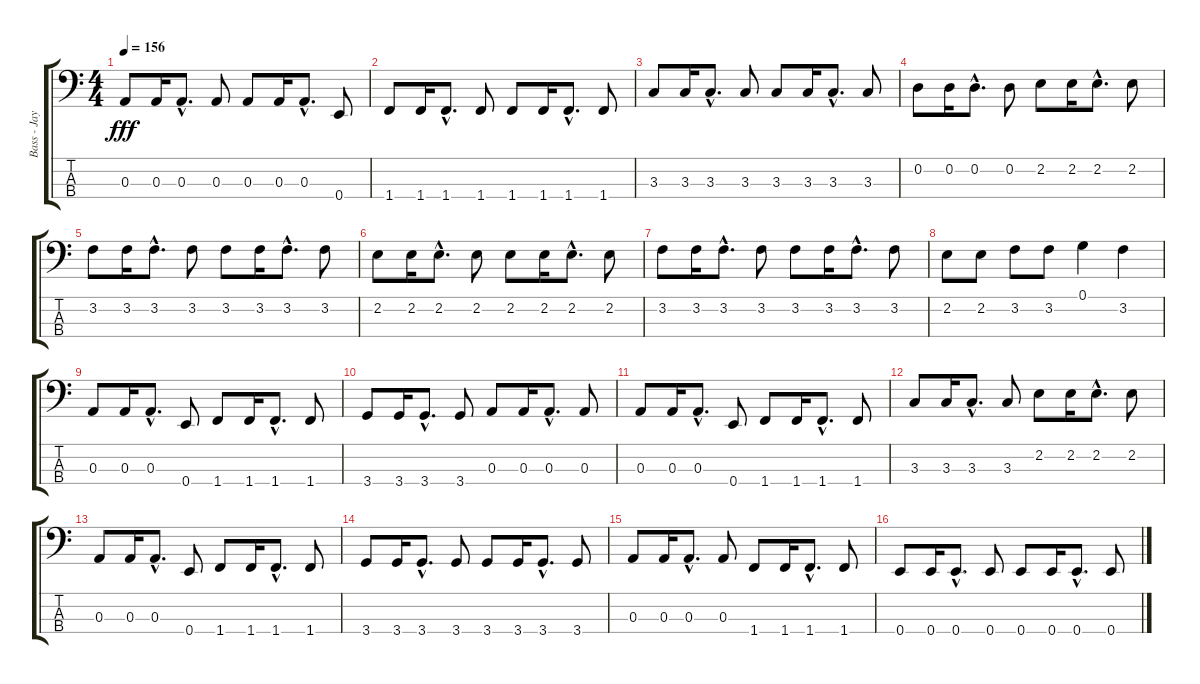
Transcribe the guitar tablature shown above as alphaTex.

\track ("Bass - Jay Bentley" "Bass - Jay") {instrument electricbassfinger}
\staff {score tabs}
\tuning (G2 D2 A1 E1) {hide}
\ts (4 4)
\tempo 156
\clef f4
\ks c
0.3.8{dy fff} 0.3.16 0.3{hac}.8{d} 0.3.8 0.3.8 0.3.16 0.3{hac}.8{d} 0.4.8 |
1.4.8 1.4.16 1.4{hac}.8{d} 1.4.8 1.4.8 1.4.16 1.4{hac}.8{d} 1.4.8 |
3.3.8 3.3.16 3.3{hac}.8{d} 3.3.8 3.3.8 3.3.16 3.3{hac}.8{d} 3.3.8 |
0.2.8 0.2.16 0.2{hac}.8{d} 0.2.8 2.2.8 2.2.16 2.2{hac}.8{d} 2.2.8 |
3.2.8 3.2.16 3.2{hac}.8{d} 3.2.8 3.2.8 3.2.16 3.2{hac}.8{d} 3.2.8 |
2.2.8 2.2.16 2.2{hac}.8{d} 2.2.8 2.2.8 2.2.16 2.2{hac}.8{d} 2.2.8 |
3.2.8 3.2.16 3.2{hac}.8{d} 3.2.8 3.2.8 3.2.16 3.2{hac}.8{d} 3.2.8 |
2.2.8 2.2.8 3.2.8 3.2.8 0.1.4 3.2.4 |
0.3.8 0.3.16 0.3{hac}.8{d} 0.4.8 1.4.8 1.4.16 1.4{hac}.8{d} 1.4.8 |
3.4.8 3.4.16 3.4{hac}.8{d} 3.4.8 0.3.8 0.3.16 0.3{hac}.8{d} 0.3.8 |
0.3.8 0.3.16 0.3{hac}.8{d} 0.4.8 1.4.8 1.4.16 1.4{hac}.8{d} 1.4.8 |
3.3.8 3.3.16 3.3{hac}.8{d} 3.3.8 2.2.8 2.2.16 2.2{hac}.8{d} 2.2.8 |
0.3.8 0.3.16 0.3{hac}.8{d} 0.4.8 1.4.8 1.4.16 1.4{hac}.8{d} 1.4.8 |
3.4.8 3.4.16 3.4{hac}.8{d} 3.4.8 3.4.8 3.4.16 3.4{hac}.8{d} 3.4.8 |
0.3.8 0.3.16 0.3{hac}.8{d} 0.3.8 1.4.8 1.4.16 1.4{hac}.8{d} 1.4.8 |
0.4.8 0.4.16 0.4{hac}.8{d} 0.4.8 0.4.8 0.4.16 0.4{hac}.8{d} 0.4.8
